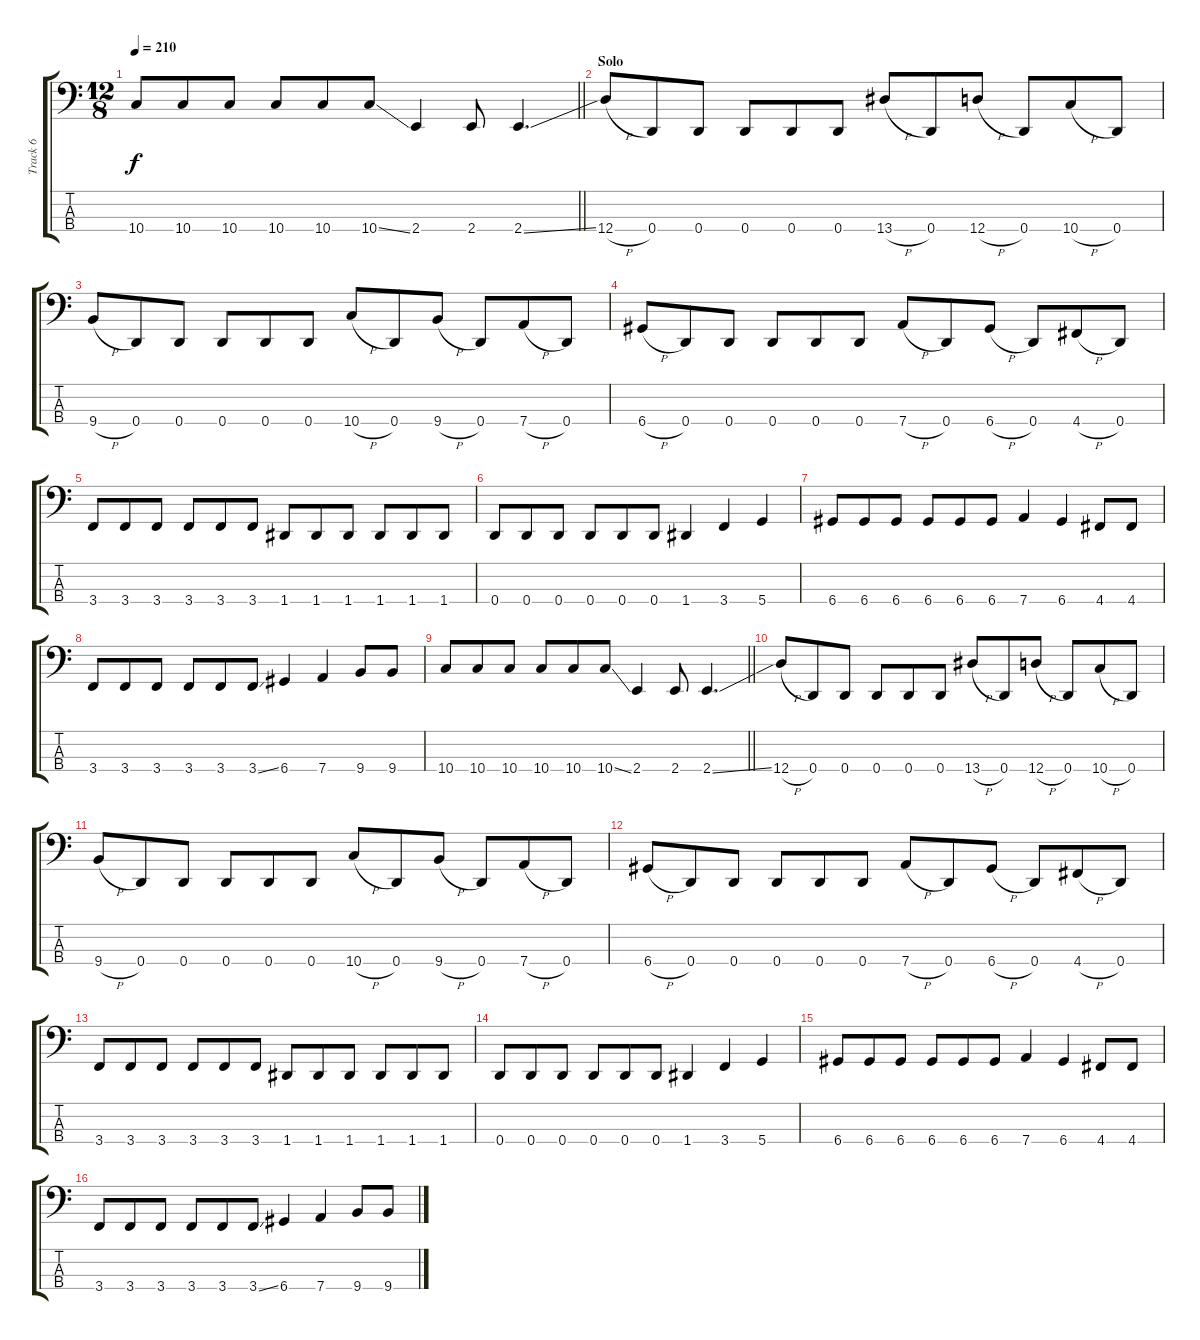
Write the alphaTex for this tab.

\track ("Track 6" "Track 6") {instrument electricbassfinger}
\staff {score tabs}
\tuning (F2 C2 G1 D1) {hide}
\ts (12 8)
\tempo 210
\clef f4
\barLineRight lightlight
\ks c
10.4.8{dy f} 10.4.8 10.4.8 10.4.8 10.4.8 10.4{ss}.8 2.4.4 2.4.8 2.4{ss}.4{d} |
\section ("" "Solo")
12.4{h}.8 0.4.8 0.4.8 0.4.8 0.4.8 0.4.8 13.4{h}.8 0.4.8 12.4{h}.8 0.4.8 10.4{h}.8 0.4.8 |
9.4{h}.8 0.4.8 0.4.8 0.4.8 0.4.8 0.4.8 10.4{h}.8 0.4.8 9.4{h}.8 0.4.8 7.4{h}.8 0.4.8 |
6.4{h}.8 0.4.8 0.4.8 0.4.8 0.4.8 0.4.8 7.4{h}.8 0.4.8 6.4{h}.8 0.4.8 4.4{h}.8 0.4.8 |
3.4.8 3.4.8 3.4.8 3.4.8 3.4.8 3.4.8 1.4.8 1.4.8 1.4.8 1.4.8 1.4.8 1.4.8 |
0.4.8 0.4.8 0.4.8 0.4.8 0.4.8 0.4.8 1.4.4 3.4.4 5.4.4 |
6.4.8 6.4.8 6.4.8 6.4.8 6.4.8 6.4.8 7.4.4 6.4.4 4.4.8 4.4.8 |
3.4.8 3.4.8 3.4.8 3.4.8 3.4.8 3.4{ss}.8 6.4.4 7.4.4 9.4.8 9.4.8 |
\barLineRight lightlight
10.4.8 10.4.8 10.4.8 10.4.8 10.4.8 10.4{ss}.8 2.4.4 2.4.8 2.4{ss}.4{d} |
12.4{h}.8 0.4.8 0.4.8 0.4.8 0.4.8 0.4.8 13.4{h}.8 0.4.8 12.4{h}.8 0.4.8 10.4{h}.8 0.4.8 |
9.4{h}.8 0.4.8 0.4.8 0.4.8 0.4.8 0.4.8 10.4{h}.8 0.4.8 9.4{h}.8 0.4.8 7.4{h}.8 0.4.8 |
6.4{h}.8 0.4.8 0.4.8 0.4.8 0.4.8 0.4.8 7.4{h}.8 0.4.8 6.4{h}.8 0.4.8 4.4{h}.8 0.4.8 |
3.4.8 3.4.8 3.4.8 3.4.8 3.4.8 3.4.8 1.4.8 1.4.8 1.4.8 1.4.8 1.4.8 1.4.8 |
0.4.8 0.4.8 0.4.8 0.4.8 0.4.8 0.4.8 1.4.4 3.4.4 5.4.4 |
6.4.8 6.4.8 6.4.8 6.4.8 6.4.8 6.4.8 7.4.4 6.4.4 4.4.8 4.4.8 |
3.4.8 3.4.8 3.4.8 3.4.8 3.4.8 3.4{ss}.8 6.4.4 7.4.4 9.4.8 9.4.8
